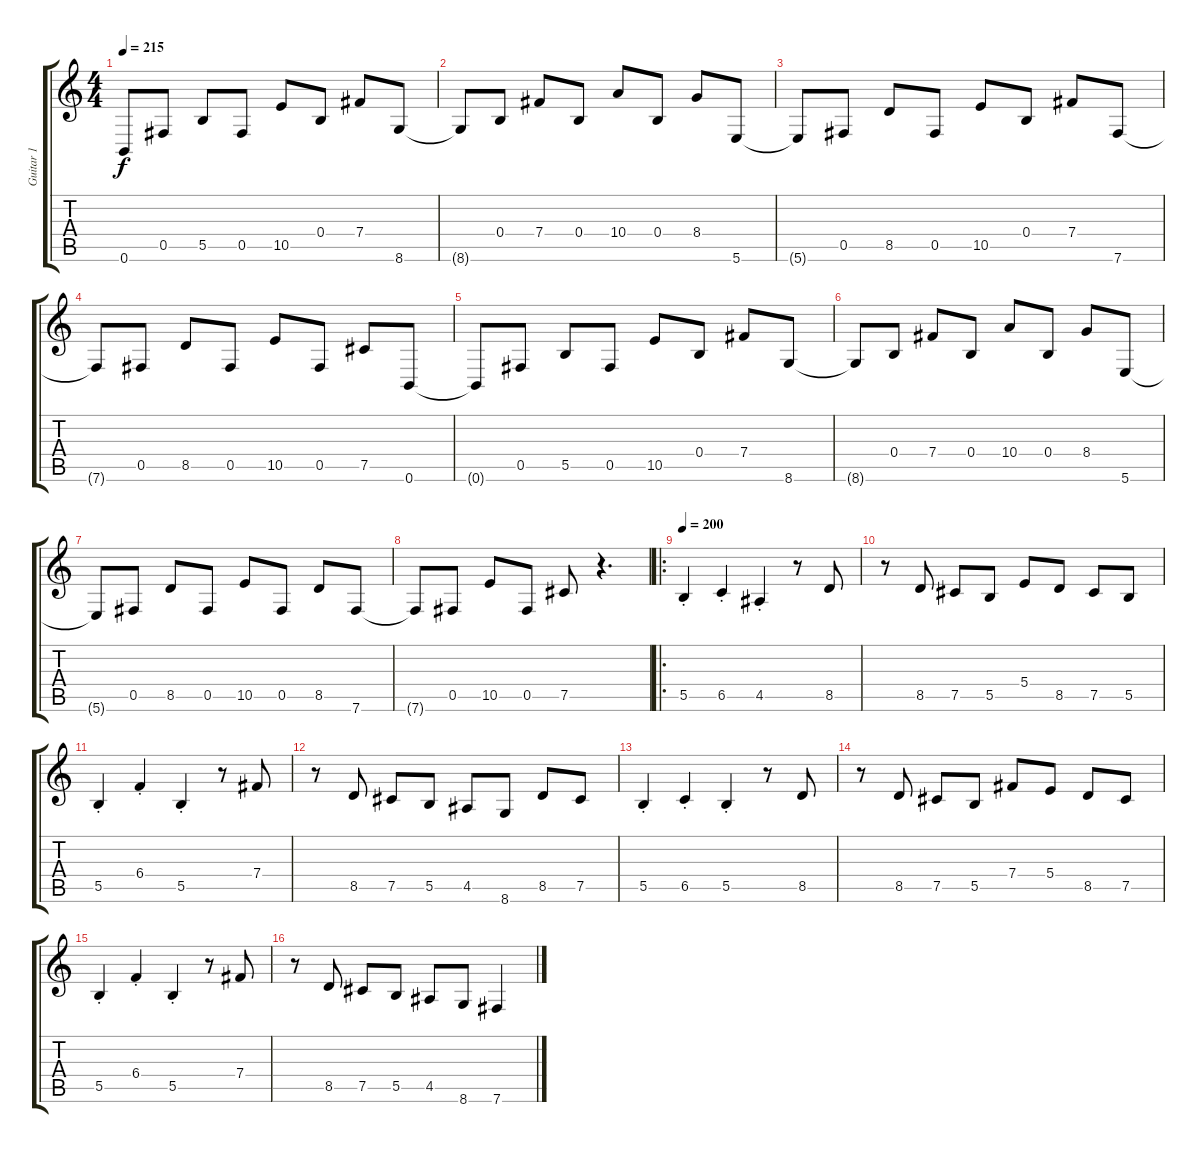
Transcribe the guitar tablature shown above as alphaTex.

\track ("Guitar 1" "Guitar 1") {instrument distortionguitar}
\staff {score tabs}
\tuning (Db4 Ab3 E3 B2 Gb2 B1) {hide}
\ts (4 4)
\tempo 215
\clef g2
\ks c
0.6{t}.8{dy f} 0.5.8 5.5.8 0.5.8 10.5.8 0.4.8 7.4.8 8.6.8 |
8.6{t}.8 0.4.8 7.4.8 0.4.8 10.4.8 0.4.8 8.4.8 5.6.8 |
5.6{t}.8 0.5.8 8.5.8 0.5.8 10.5.8 0.4.8 7.4.8 7.6.8 |
7.6{t}.8 0.5.8 8.5.8 0.5.8 10.5.8 0.5.8 7.5.8 0.6.8 |
0.6{t}.8 0.5.8 5.5.8 0.5.8 10.5.8 0.4.8 7.4.8 8.6.8 |
8.6{t}.8 0.4.8 7.4.8 0.4.8 10.4.8 0.4.8 8.4.8 5.6.8 |
5.6{t}.8 0.5.8 8.5.8 0.5.8 10.5.8 0.5.8 8.5.8 7.6.8 |
7.6{t}.8 0.5.8 10.5.8 0.5.8 7.5.8 r.4{d} |
\ro
\tempo 200
5.5{st}.4 6.5{st}.4 4.5{st}.4 r.8 8.5.8 |
r.8 8.5.8 7.5.8 5.5.8 5.4.8 8.5.8 7.5.8 5.5.8 |
5.5{st}.4 6.4{st}.4 5.5{st}.4 r.8 7.4.8 |
r.8 8.5.8 7.5.8 5.5.8 4.5.8 8.6.8 8.5.8 7.5.8 |
5.5{st}.4 6.5{st}.4 5.5{st}.4 r.8 8.5.8 |
r.8 8.5.8 7.5.8 5.5.8 7.4.8 5.4.8 8.5.8 7.5.8 |
5.5{st}.4 6.4{st}.4 5.5{st}.4 r.8 7.4.8 |
r.8 8.5.8 7.5.8 5.5.8 4.5.8 8.6.8 7.6.4
